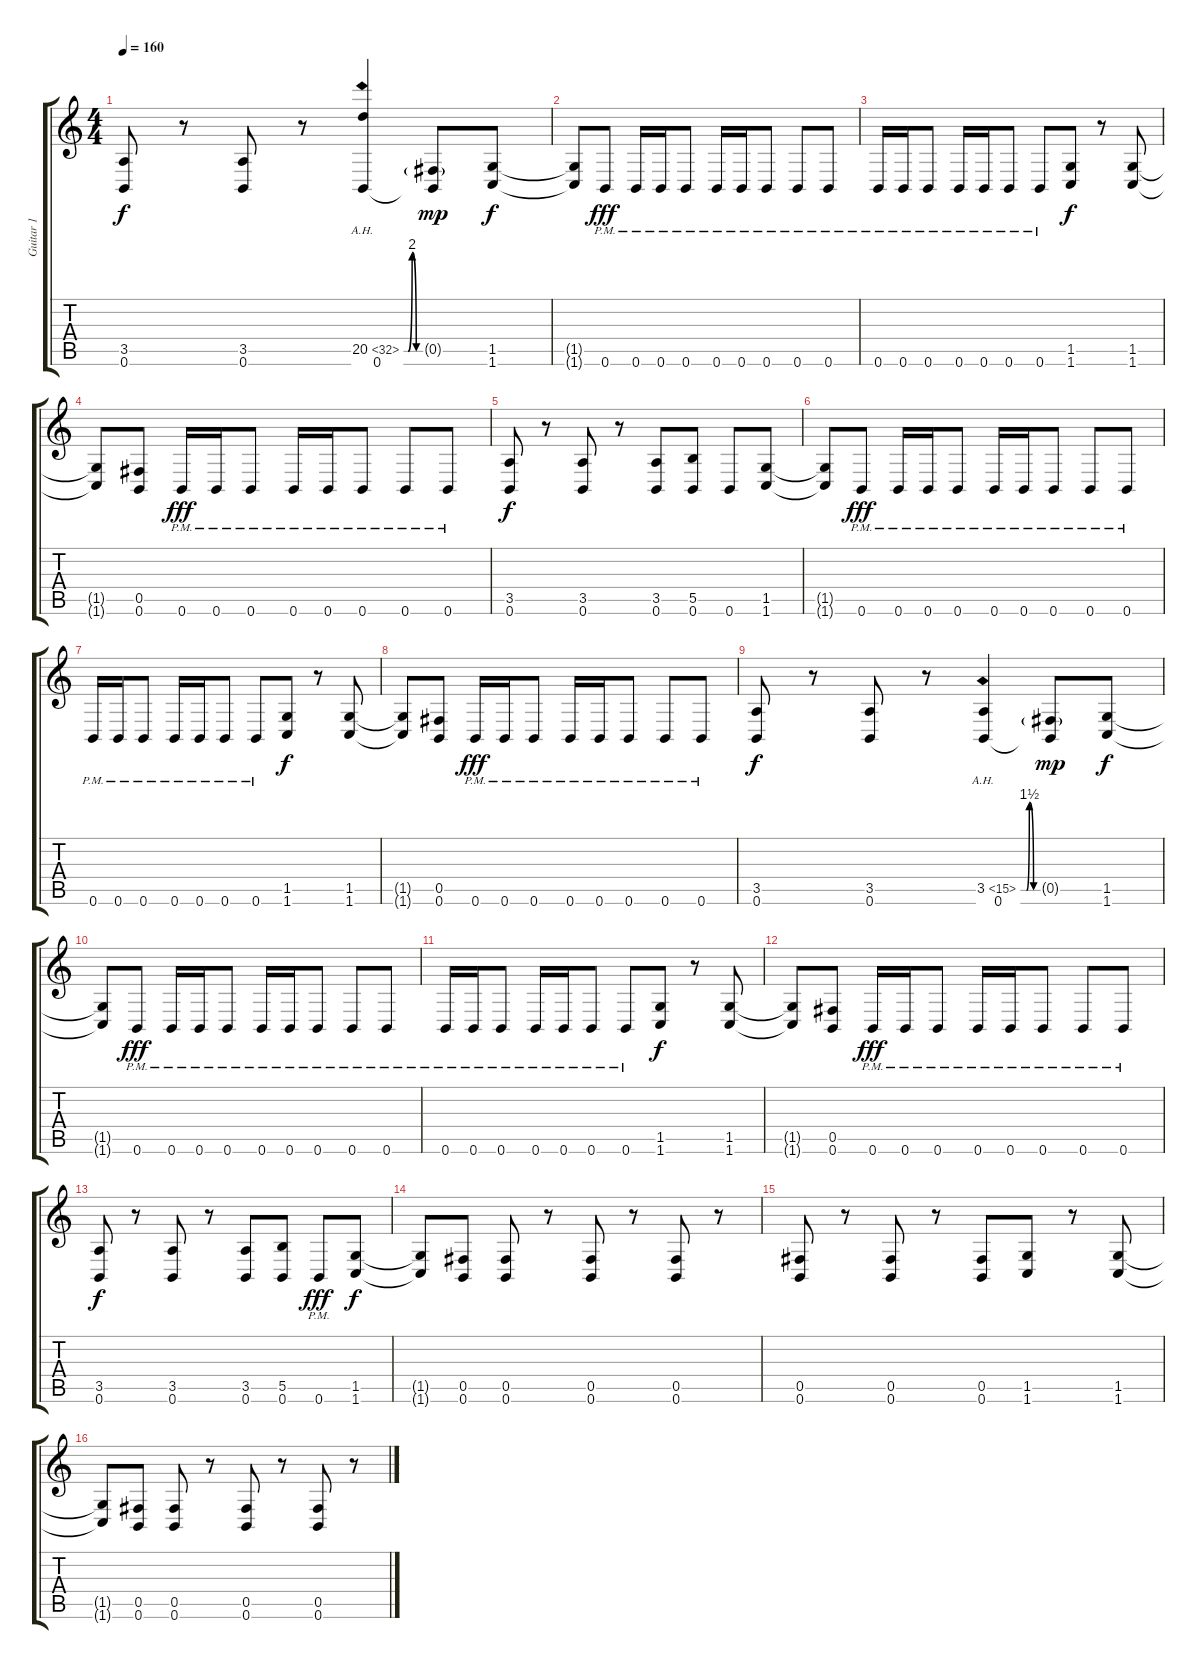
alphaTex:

\track ("Guitar 1" "Guitar 1") {instrument overdrivenguitar}
\staff {score tabs}
\tuning (Db4 Ab3 E3 B2 Gb2 B1) {hide}
\ts (4 4)
\tempo 160
\clef g2
\ks c
(3.5 0.6).8{dy f} r.8 (3.5 0.6).8 r.8 (20.5{be (custom 0 0 15 0 30 8 45 0 60 0) ah 12} 0.6).4 (0.5{g} 0.6{t}).8{dy mp} (1.5 1.6).8{dy f} |
(1.5{t} 1.6{t}).8 0.6{pm}.8{dy fff} 0.6{pm}.16 0.6{pm}.16 0.6{pm}.8 0.6{pm}.16 0.6{pm}.16 0.6{pm}.8 0.6{pm}.8 0.6{pm}.8 |
0.6{pm}.16 0.6{pm}.16 0.6{pm}.8 0.6{pm}.16 0.6{pm}.16 0.6{pm}.8 0.6{pm}.8 (1.5 1.6).8{dy f} r.8 (1.5 1.6).8 |
(1.5{t} 1.6{t}).8 (0.5 0.6).8 0.6{pm}.16{dy fff} 0.6{pm}.16 0.6{pm}.8 0.6{pm}.16 0.6{pm}.16 0.6{pm}.8 0.6{pm}.8 0.6{pm}.8 |
(3.5 0.6).8{dy f} r.8 (3.5 0.6).8 r.8 (3.5 0.6).8 (5.5 0.6).8 0.6.8 (1.5 1.6).8 |
(1.5{t} 1.6{t}).8 0.6{pm}.8{dy fff} 0.6{pm}.16 0.6{pm}.16 0.6{pm}.8 0.6{pm}.16 0.6{pm}.16 0.6{pm}.8 0.6{pm}.8 0.6{pm}.8 |
0.6{pm}.16 0.6{pm}.16 0.6{pm}.8 0.6{pm}.16 0.6{pm}.16 0.6{pm}.8 0.6{pm}.8 (1.5 1.6).8{dy f} r.8 (1.5 1.6).8 |
(1.5{t} 1.6{t}).8 (0.5 0.6).8 0.6{pm}.16{dy fff} 0.6{pm}.16 0.6{pm}.8 0.6{pm}.16 0.6{pm}.16 0.6{pm}.8 0.6{pm}.8 0.6{pm}.8 |
(3.5 0.6).8{dy f} r.8 (3.5 0.6).8 r.8 (3.5{be (custom 0 0 20 0 30 6 45 0 60 0) ah 12} 0.6).4 (0.5{g} 0.6{t}).8{dy mp} (1.5 1.6).8{dy f} |
(1.5{t} 1.6{t}).8 0.6{pm}.8{dy fff} 0.6{pm}.16 0.6{pm}.16 0.6{pm}.8 0.6{pm}.16 0.6{pm}.16 0.6{pm}.8 0.6{pm}.8 0.6{pm}.8 |
0.6{pm}.16 0.6{pm}.16 0.6{pm}.8 0.6{pm}.16 0.6{pm}.16 0.6{pm}.8 0.6{pm}.8 (1.5 1.6).8{dy f} r.8 (1.5 1.6).8 |
(1.5{t} 1.6{t}).8 (0.5 0.6).8 0.6{pm}.16{dy fff} 0.6{pm}.16 0.6{pm}.8 0.6{pm}.16 0.6{pm}.16 0.6{pm}.8 0.6{pm}.8 0.6{pm}.8 |
(3.5 0.6).8{dy f} r.8 (3.5 0.6).8 r.8 (3.5 0.6).8 (5.5 0.6).8 0.6{pm}.8{dy fff} (1.5 1.6).8{dy f} |
(1.5{t} 1.6{t}).8 (0.5 0.6).8 (0.5 0.6).8 r.8 (0.5 0.6).8 r.8 (0.5 0.6).8 r.8 |
(0.5 0.6).8 r.8 (0.5 0.6).8 r.8 (0.5 0.6).8 (1.5 1.6).8 r.8 (1.5 1.6).8 |
(1.5{t} 1.6{t}).8 (0.5 0.6).8 (0.5 0.6).8 r.8 (0.5 0.6).8 r.8 (0.5 0.6).8 r.8
